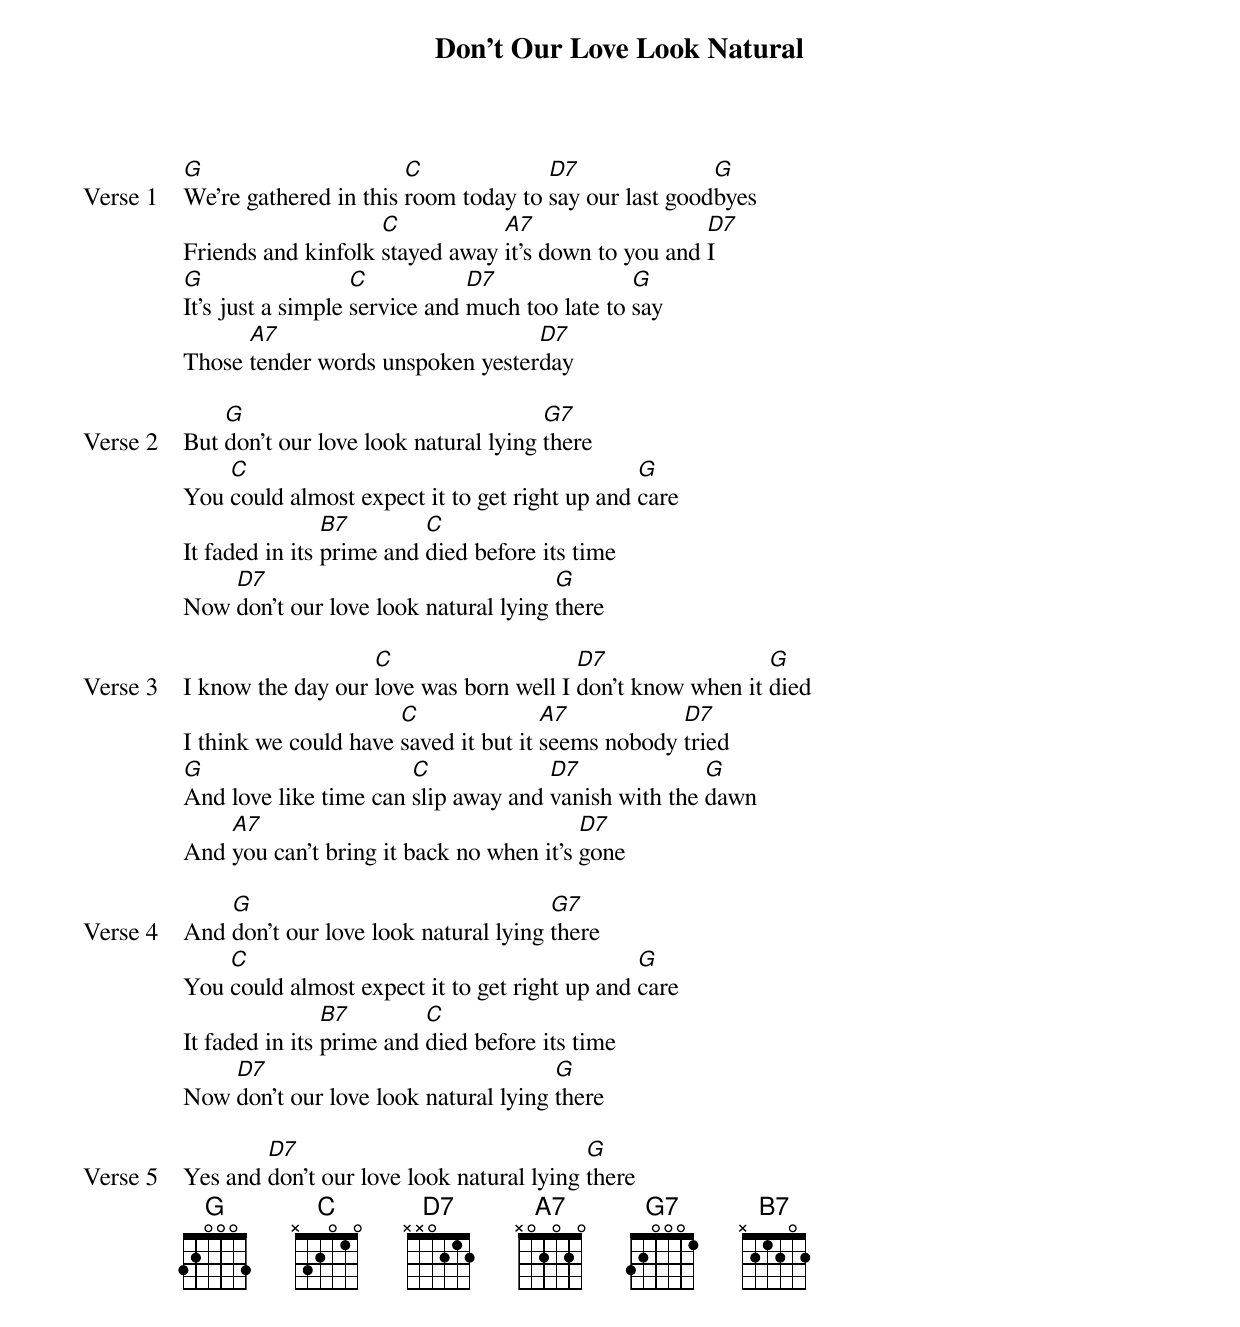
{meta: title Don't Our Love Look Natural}
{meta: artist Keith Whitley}
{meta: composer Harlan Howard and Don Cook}

{start_of_verse: Verse 1}
[G]We're gathered in this [C]room today to [D7]say our last good[G]byes
Friends and kinfolk [C]stayed away [A7]it's down to you and [D7]I
[G]It's just a simple [C]service and [D7]much too late to [G]say
Those [A7]tender words unspoken yester[D7]day
{end_of_verse}

{start_of_verse: Verse 2}
But [G]don't our love look natural lying [G7]there
You [C]could almost expect it to get right up and [G]care
It faded in its [B7]prime and [C]died before its time
Now [D7]don't our love look natural lying [G]there
{end_of_verse}

{start_of_verse: Verse 3}
I know the day our [C]love was born well I [D7]don't know when it [G]died
I think we could have [C]saved it but it [A7]seems nobody [D7]tried
[G]And love like time can [C]slip away and [D7]vanish with the [G]dawn
And [A7]you can't bring it back no when it's [D7]gone
{end_of_verse}

{start_of_verse: Verse 4}
And [G]don't our love look natural lying [G7]there
You [C]could almost expect it to get right up and [G]care
It faded in its [B7]prime and [C]died before its time
Now [D7]don't our love look natural lying [G]there
{end_of_verse}

{start_of_verse: Verse 5}
Yes and [D7]don't our love look natural lying [G]there
{end_of_verse}
